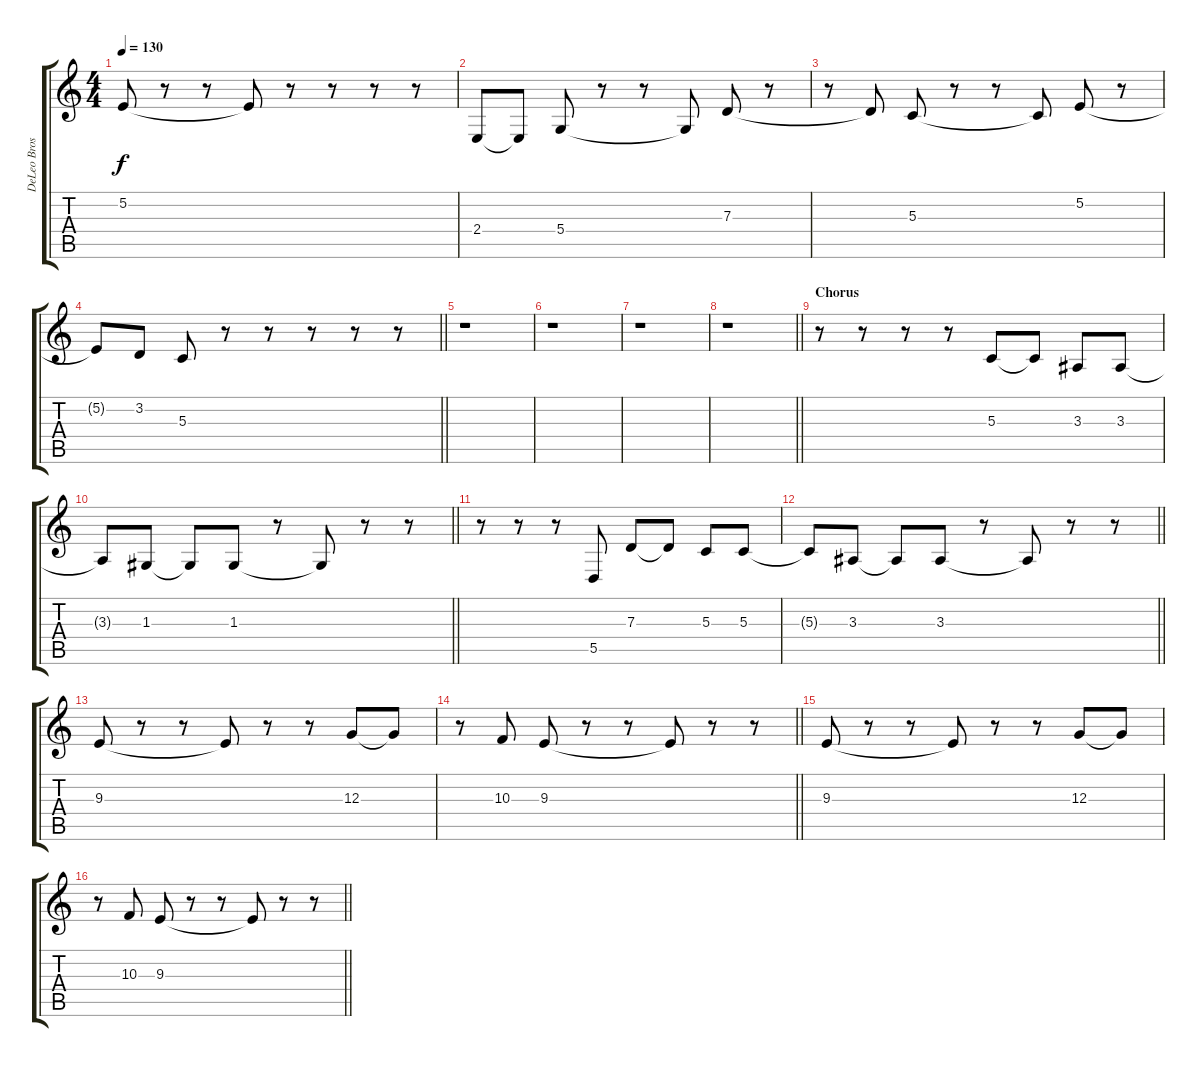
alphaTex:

\track ("DeLeo Bros. (Backround Voice)" "DeLeo Bros") {instrument pad4choir}
\staff {score tabs}
\tuning (E4 B3 G3 D3 A2 E2) {hide}
\ts (4 4)
\tempo 130
\clef g2
\ks c
5.2.8{dy f} r.8 r.8 5.2{t}.8 r.8 r.8 r.8 r.8 |
2.4.8 2.4{t}.8 5.4.8 r.8 r.8 5.4{t}.8 7.3.8 r.8 |
r.8 7.3{t}.8 5.3.8 r.8 r.8 5.3{t}.8 5.2.8 r.8 |
\barLineRight lightlight
5.2{t}.8 3.2.8 5.3.8 r.8 r.8 r.8 r.8 r.8 |
\section ("" "")
r.1 |
r.1 |
r.1 |
\barLineRight lightlight
r.1 |
\section ("" "Chorus")
r.8 r.8 r.8 r.8 5.3.8 5.3{t}.8 3.3.8 3.3.8 |
\barLineRight lightlight
3.3{t}.8 1.3.8 1.3{t}.8 1.3.8 r.8 1.3{t}.8 r.8 r.8 |
r.8 r.8 r.8 5.5.8 7.3.8 7.3{t}.8 5.3.8 5.3.8 |
\barLineRight lightlight
5.3{t}.8 3.3.8 3.3{t}.8 3.3.8 r.8 3.3{t}.8 r.8 r.8 |
9.3.8 r.8 r.8 9.3{t}.8 r.8 r.8 12.3.8 12.3{t}.8 |
\barLineRight lightlight
r.8 10.3.8 9.3.8 r.8 r.8 9.3{t}.8 r.8 r.8 |
9.3.8 r.8 r.8 9.3{t}.8 r.8 r.8 12.3.8 12.3{t}.8 |
\barLineRight lightlight
r.8 10.3.8 9.3.8 r.8 r.8 9.3{t}.8 r.8 r.8
